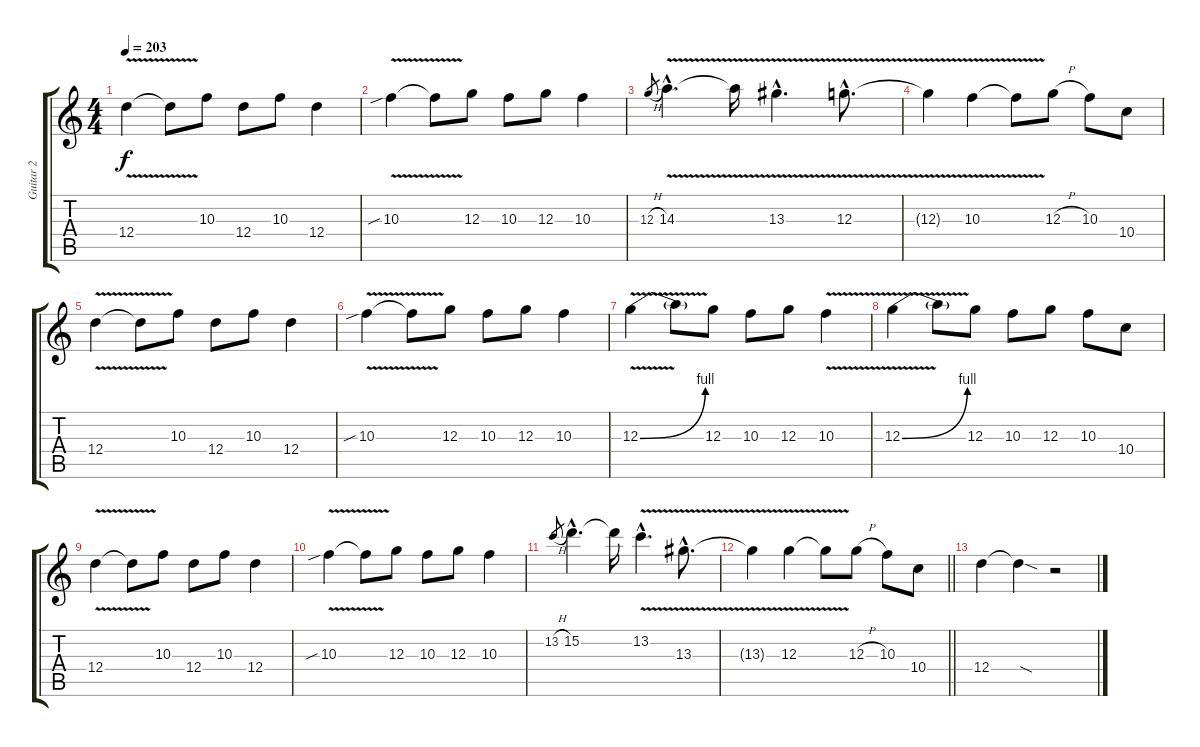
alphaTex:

\track ("Guitar 2" "Guitar 2") {instrument overdrivenguitar}
\staff {score tabs}
\tuning (E4 B3 G3 D3 A2 D2) {hide}
\ts (4 4)
\tempo 203
\clef g2
\ks c
12.4{v}.4{dy f} 12.4{t}.8 10.3.8 12.4.8 10.3.8 12.4.4 |
10.3{v sib}.4 10.3{t}.8 12.3.8 10.3.8 12.3.8 10.3.4 |
12.3{h}.8{gr} 14.3{v hac}.4{d} 14.3{t}.16 13.3{v hac}.4{d} 12.3{v hac}.8{d} |
12.3{t}.4 10.3{v}.4 10.3{t}.8 12.3{h}.8 10.3.8 10.4.8 |
12.4{v}.4 12.4{t}.8 10.3.8 12.4.8 10.3.8 12.4.4 |
10.3{v sib}.4 10.3{t}.8 12.3.8 10.3.8 12.3.8 10.3.4 |
12.3{be (bend 0 0 60 4) v}.4 12.3{t}.8 12.3.8 10.3.8 12.3.8 10.3{v}.4 |
12.3{be (bend 0 0 60 4) v}.4 12.3{t}.8 12.3.8 10.3.8 12.3.8 10.3.8 10.4.8 |
12.4{v}.4 12.4{t}.8 10.3.8 12.4.8 10.3.8 12.4.4 |
10.3{v sib}.4 10.3{t}.8 12.3.8 10.3.8 12.3.8 10.3.4 |
13.2{h}.8{gr} 15.2{hac}.4{d} 15.2{t}.16 13.2{v hac}.4{d} 13.3{v hac}.8{d} |
\barLineRight lightlight
13.3{t}.4 12.3{v}.4 12.3{t}.8 12.3{h}.8 10.3.8 10.4.8 |
12.4.4 12.4{sod t}.4 r.2
